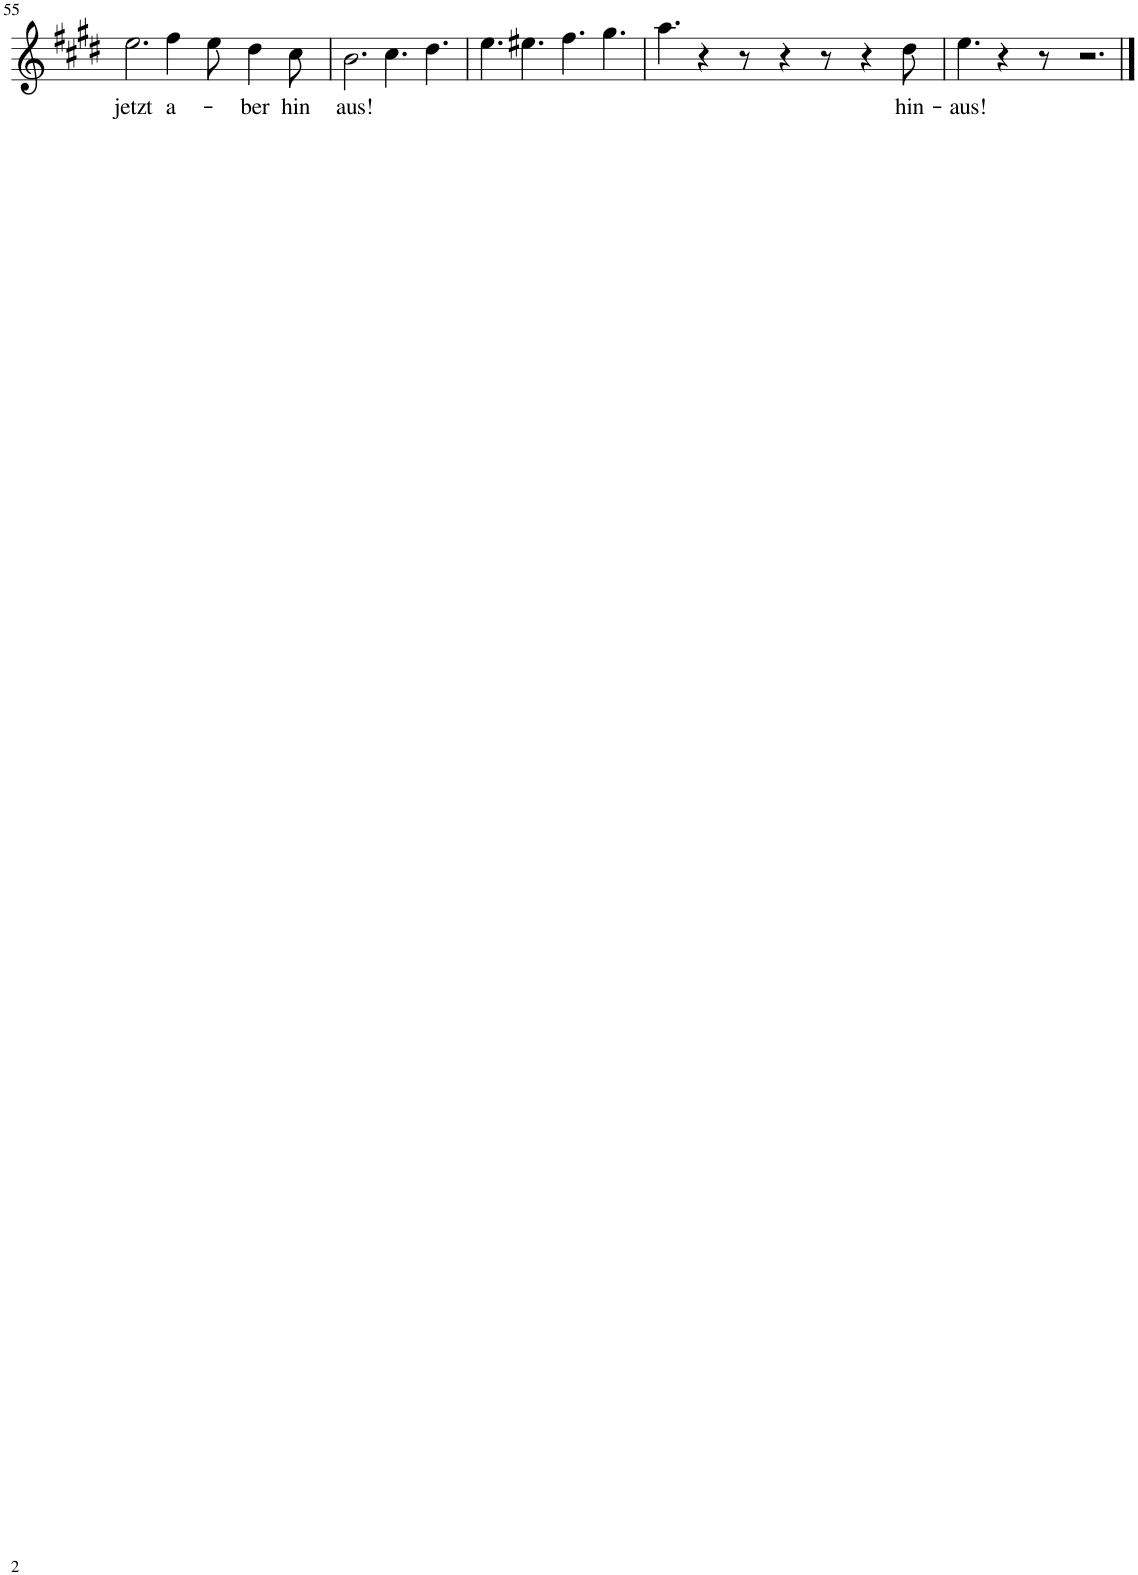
**kern	**text
*part1	*part1
*staff1	*staff1
*I"Piano	*
*I'Pno	*
!!LO:PB:g=z
*clefG2	*
*k[f#c#g#d#]	*
*M12/8	*
=55	=55
!	!LO:LY:b
2.ee\	jetzt
!	!LO:LY:b
4ff#\	a-
8ee\	.
!	!LO:LY:b
4dd#\	-ber
!	!LO:LY:b
8cc#\	hin
=56	=56
!	!LO:LY:b
2.b\	-aus!
4.cc#\	.
4.dd#\	.
=57	=57
4.ee\	.
4.ee#X\	.
4.ff#\	.
4.gg#\	.
=58	=58
4.aa\	.
4r	.
8r	.
4r	.
8r	.
4r	.
!	!LO:LY:b
8dd#\	hin-
=59	=59
!	!LO:LY:b
4.ee\	-aus!
4r	.
8r	.
2.r	.
==	==
*-	*-
